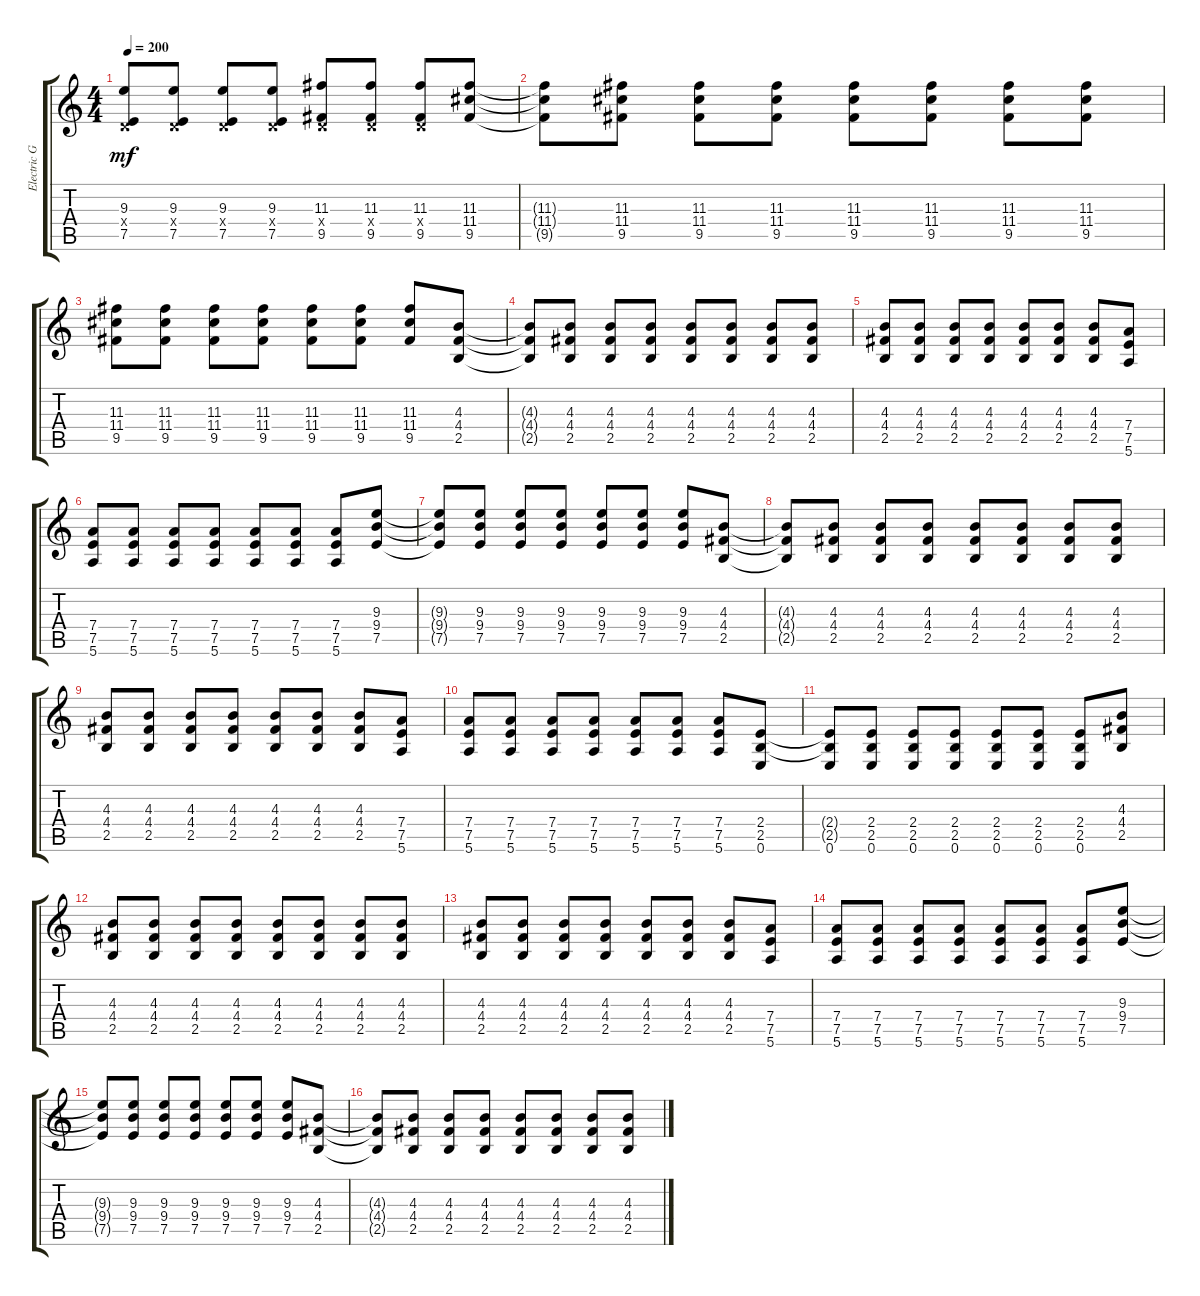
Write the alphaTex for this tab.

\track ("Electric Guitar" "Electric G") {instrument distortionguitar}
\staff {score tabs}
\tuning (E4 B3 G3 D3 A2 E2) {hide}
\ts (4 4)
\tempo 200
\clef g2
\ks c
(9.3 0.4{x} 7.5).8{dy mf} (9.3 0.4{x} 7.5).8 (9.3 0.4{x} 7.5).8 (9.3 0.4{x} 7.5).8 (11.3 0.4{x} 9.5).8 (11.3 0.4{x} 9.5).8 (11.3 0.4{x} 9.5).8 (11.3 11.4 9.5).8 |
(11.3{t} 11.4{t} 9.5{t}).8 (11.3 11.4 9.5).8 (11.3 11.4 9.5).8 (11.3 11.4 9.5).8 (11.3 11.4 9.5).8 (11.3 11.4 9.5).8 (11.3 11.4 9.5).8 (11.3 11.4 9.5).8 |
(11.3 11.4 9.5).8 (11.3 11.4 9.5).8 (11.3 11.4 9.5).8 (11.3 11.4 9.5).8 (11.3 11.4 9.5).8 (11.3 11.4 9.5).8 (11.3 11.4 9.5).8 (4.3 4.4 2.5).8 |
(4.3{t} 4.4{t} 2.5{t}).8 (4.3 4.4 2.5).8 (4.3 4.4 2.5).8 (4.3 4.4 2.5).8 (4.3 4.4 2.5).8 (4.3 4.4 2.5).8 (4.3 4.4 2.5).8 (4.3 4.4 2.5).8 |
(4.3 4.4 2.5).8 (4.3 4.4 2.5).8 (4.3 4.4 2.5).8 (4.3 4.4 2.5).8 (4.3 4.4 2.5).8 (4.3 4.4 2.5).8 (4.3 4.4 2.5).8 (7.4 7.5 5.6).8 |
(7.4 7.5 5.6).8 (7.4 7.5 5.6).8 (7.4 7.5 5.6).8 (7.4 7.5 5.6).8 (7.4 7.5 5.6).8 (7.4 7.5 5.6).8 (7.4 7.5 5.6).8 (9.3 9.4 7.5).8 |
(9.3{t} 9.4{t} 7.5{t}).8 (9.3 9.4 7.5).8 (9.3 9.4 7.5).8 (9.3 9.4 7.5).8 (9.3 9.4 7.5).8 (9.3 9.4 7.5).8 (9.3 9.4 7.5).8 (4.3 4.4 2.5).8 |
(4.3{t} 4.4{t} 2.5{t}).8 (4.3 4.4 2.5).8 (4.3 4.4 2.5).8 (4.3 4.4 2.5).8 (4.3 4.4 2.5).8 (4.3 4.4 2.5).8 (4.3 4.4 2.5).8 (4.3 4.4 2.5).8 |
(4.3 4.4 2.5).8 (4.3 4.4 2.5).8 (4.3 4.4 2.5).8 (4.3 4.4 2.5).8 (4.3 4.4 2.5).8 (4.3 4.4 2.5).8 (4.3 4.4 2.5).8 (7.4 7.5 5.6).8 |
(7.4 7.5 5.6).8 (7.4 7.5 5.6).8 (7.4 7.5 5.6).8 (7.4 7.5 5.6).8 (7.4 7.5 5.6).8 (7.4 7.5 5.6).8 (7.4 7.5 5.6).8 (2.4 2.5 0.6).8 |
(2.4{t} 2.5{t} 0.6).8 (2.4 2.5 0.6).8 (2.4 2.5 0.6).8 (2.4 2.5 0.6).8 (2.4 2.5 0.6).8 (2.4 2.5 0.6).8 (2.4 2.5 0.6).8 (4.3 4.4 2.5).8 |
(4.3 4.4 2.5).8 (4.3 4.4 2.5).8 (4.3 4.4 2.5).8 (4.3 4.4 2.5).8 (4.3 4.4 2.5).8 (4.3 4.4 2.5).8 (4.3 4.4 2.5).8 (4.3 4.4 2.5).8 |
(4.3 4.4 2.5).8 (4.3 4.4 2.5).8 (4.3 4.4 2.5).8 (4.3 4.4 2.5).8 (4.3 4.4 2.5).8 (4.3 4.4 2.5).8 (4.3 4.4 2.5).8 (7.4 7.5 5.6).8 |
(7.4 7.5 5.6).8 (7.4 7.5 5.6).8 (7.4 7.5 5.6).8 (7.4 7.5 5.6).8 (7.4 7.5 5.6).8 (7.4 7.5 5.6).8 (7.4 7.5 5.6).8 (9.3 9.4 7.5).8 |
(9.3{t} 9.4{t} 7.5{t}).8 (9.3 9.4 7.5).8 (9.3 9.4 7.5).8 (9.3 9.4 7.5).8 (9.3 9.4 7.5).8 (9.3 9.4 7.5).8 (9.3 9.4 7.5).8 (4.3 4.4 2.5).8 |
(4.3{t} 4.4{t} 2.5{t}).8 (4.3 4.4 2.5).8 (4.3 4.4 2.5).8 (4.3 4.4 2.5).8 (4.3 4.4 2.5).8 (4.3 4.4 2.5).8 (4.3 4.4 2.5).8 (4.3 4.4 2.5).8
